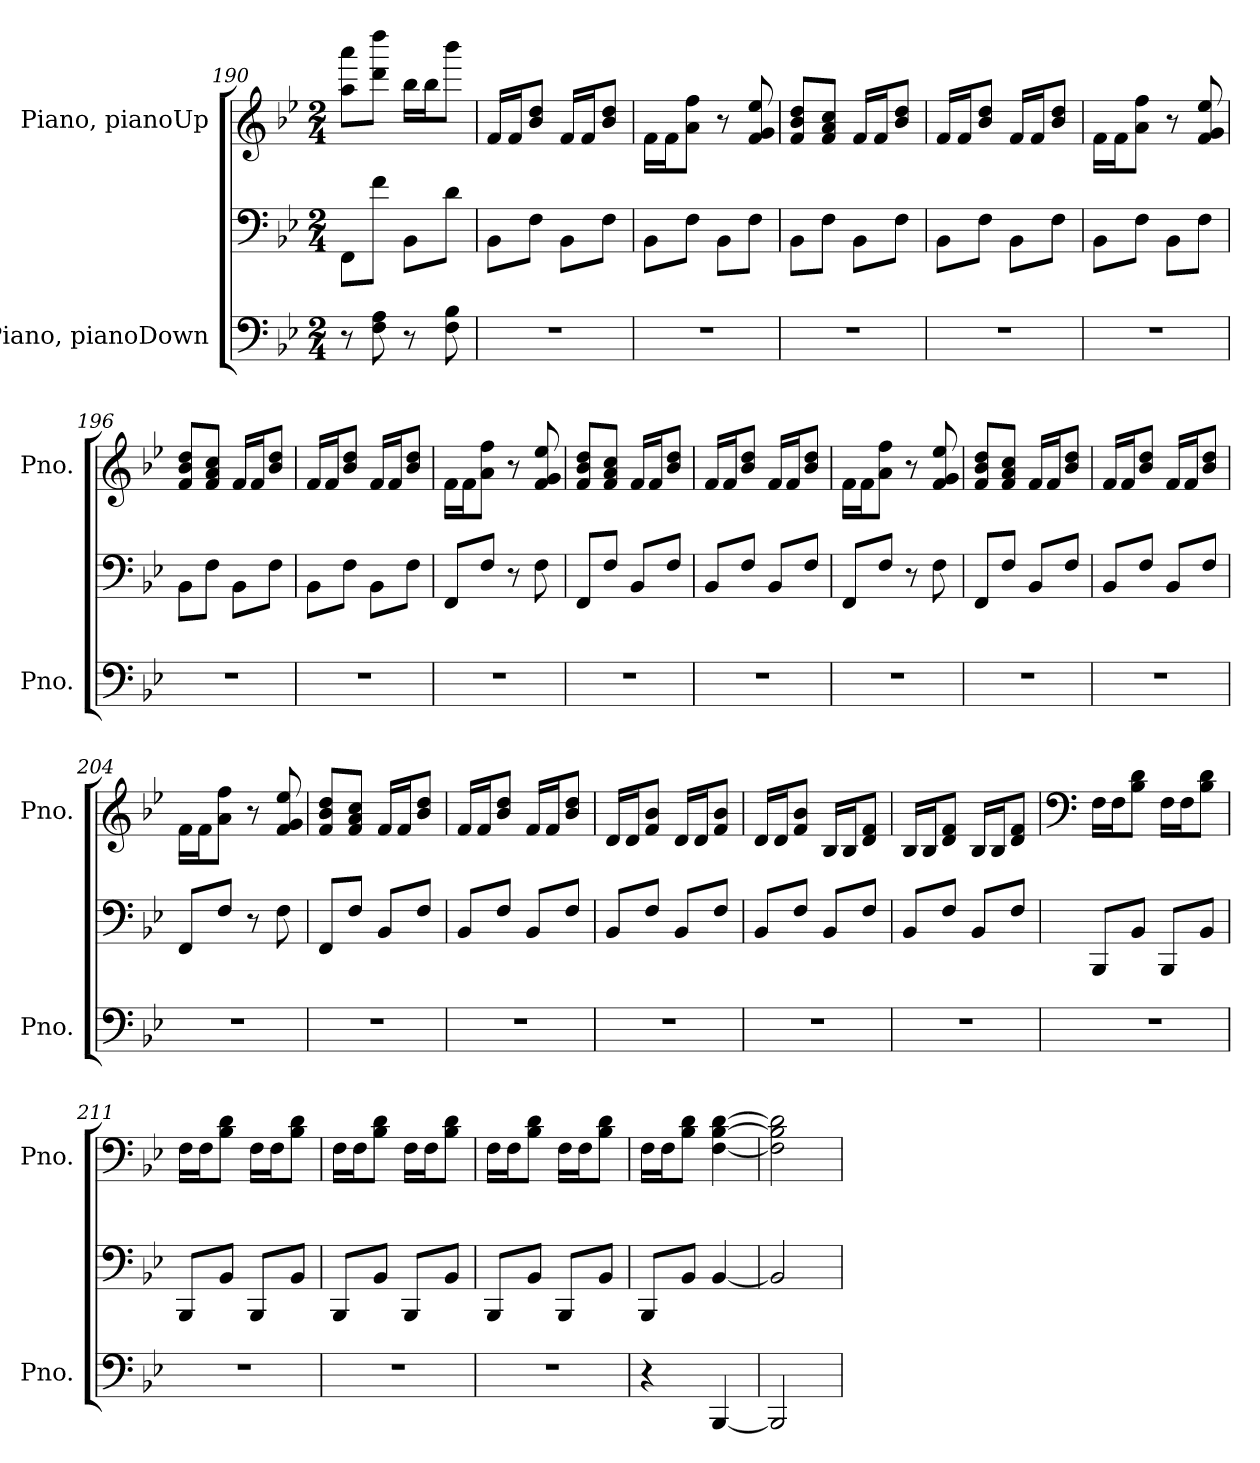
**kern	**kern	**kern
*part2	*part2	*part1
*staff3	*staff2	*staff1
*I"Piano, pianoDown	*	*I"Piano, pianoUp
*I'Pno.	*	*I'Pno.
*clefF4	*clefF4	*clefG2
*k[b-e-]	*k[b-e-]	*k[b-e-]
*M2/4	*M2/4	*M2/4
=190	=190	=190
8r	8FF\L	8aa\ 8aaa\L
8F\ 8A\	8f\J	8ddd\ 8dddd\J
8r	8BB-\L	16bb-\LL
.	.	16bb-\J
8F\ 8B-\	8d\J	8bbb-\J
=191	=191	=191
2r	8BB-\L	16f/LL
.	.	16f/J
.	8F\J	8b-/ 8dd/J
.	8BB-\L	16f/LL
.	.	16f/J
.	8F\J	8b-/ 8dd/J
=192	=192	=192
2r	8BB-\L	16f\LL
.	.	16f\J
.	8F\J	8a\ 8ff\J
.	8BB-\L	8r
.	8F\J	8f/ 8g/ 8ee-/
!!LO:LB:g=z
=193	=193	=193
2r	8BB-\L	8f/ 8b-/ 8dd/L
.	8F\J	8f/ 8a/ 8cc/J
.	8BB-\L	16f/LL
.	.	16f/J
.	8F\J	8b-/ 8dd/J
=194	=194	=194
2r	8BB-\L	16f/LL
.	.	16f/J
.	8F\J	8b-/ 8dd/J
.	8BB-\L	16f/LL
.	.	16f/J
.	8F\J	8b-/ 8dd/J
=195	=195	=195
2r	8BB-\L	16f\LL
.	.	16f\J
.	8F\J	8a\ 8ff\J
.	8BB-\L	8r
.	8F\J	8f/ 8g/ 8ee-/
=196	=196	=196
2r	8BB-\L	8f/ 8b-/ 8dd/L
.	8F\J	8f/ 8a/ 8cc/J
.	8BB-\L	16f/LL
.	.	16f/J
.	8F\J	8b-/ 8dd/J
=197	=197	=197
2r	8BB-\L	16f/LL
.	.	16f/J
.	8F\J	8b-/ 8dd/J
.	8BB-\L	16f/LL
.	.	16f/J
.	8F\J	8b-/ 8dd/J
=198	=198	=198
2r	8FF/L	16f\LL
.	.	16f\J
.	8F/J	8a\ 8ff\J
.	8r	8r
.	8F\	8f/ 8g/ 8ee-/
!!LO:PB:g=z
=199	=199	=199
2r	8FF/L	8f/ 8b-/ 8dd/L
.	8F/J	8f/ 8a/ 8cc/J
.	8BB-/L	16f/LL
.	.	16f/J
.	8F/J	8b-/ 8dd/J
=200	=200	=200
2r	8BB-/L	16f/LL
.	.	16f/J
.	8F/J	8b-/ 8dd/J
.	8BB-/L	16f/LL
.	.	16f/J
.	8F/J	8b-/ 8dd/J
=201	=201	=201
2r	8FF/L	16f\LL
.	.	16f\J
.	8F/J	8a\ 8ff\J
.	8r	8r
.	8F\	8f/ 8g/ 8ee-/
=202	=202	=202
2r	8FF/L	8f/ 8b-/ 8dd/L
.	8F/J	8f/ 8a/ 8cc/J
.	8BB-/L	16f/LL
.	.	16f/J
.	8F/J	8b-/ 8dd/J
=203	=203	=203
2r	8BB-/L	16f/LL
.	.	16f/J
.	8F/J	8b-/ 8dd/J
.	8BB-/L	16f/LL
.	.	16f/J
.	8F/J	8b-/ 8dd/J
=204	=204	=204
2r	8FF/L	16f\LL
.	.	16f\J
.	8F/J	8a\ 8ff\J
.	8r	8r
.	8F\	8f/ 8g/ 8ee-/
!!LO:LB:g=z
=205	=205	=205
2r	8FF/L	8f/ 8b-/ 8dd/L
.	8F/J	8f/ 8a/ 8cc/J
.	8BB-/L	16f/LL
.	.	16f/J
.	8F/J	8b-/ 8dd/J
=206	=206	=206
2r	8BB-/L	16f/LL
.	.	16f/J
.	8F/J	8b-/ 8dd/J
.	8BB-/L	16f/LL
.	.	16f/J
.	8F/J	8b-/ 8dd/J
=207	=207	=207
2r	8BB-/L	16d/LL
.	.	16d/J
.	8F/J	8f/ 8b-/J
.	8BB-/L	16d/LL
.	.	16d/J
.	8F/J	8f/ 8b-/J
=208	=208	=208
2r	8BB-/L	16d/LL
.	.	16d/J
.	8F/J	8f/ 8b-/J
.	8BB-/L	16B-/LL
.	.	16B-/J
.	8F/J	8d/ 8f/J
=209	=209	=209
2r	8BB-/L	16B-/LL
.	.	16B-/J
.	8F/J	8d/ 8f/J
.	8BB-/L	16B-/LL
.	.	16B-/J
.	8F/J	8d/ 8f/J
=210	=210	=210
*	*	*clefF4
2r	8BBB-/L	16F\LL
.	.	16F\J
.	8BB-/J	8B-\ 8d\J
.	8BBB-/L	16F\LL
.	.	16F\J
.	8BB-/J	8B-\ 8d\J
!!LO:LB:g=z
=211	=211	=211
2r	8BBB-/L	16F\LL
.	.	16F\J
.	8BB-/J	8B-\ 8d\J
.	8BBB-/L	16F\LL
.	.	16F\J
.	8BB-/J	8B-\ 8d\J
=212	=212	=212
2r	8BBB-/L	16F\LL
.	.	16F\J
.	8BB-/J	8B-\ 8d\J
.	8BBB-/L	16F\LL
.	.	16F\J
.	8BB-/J	8B-\ 8d\J
=213	=213	=213
2r	8BBB-/L	16F\LL
.	.	16F\J
.	8BB-/J	8B-\ 8d\J
.	8BBB-/L	16F\LL
.	.	16F\J
.	8BB-/J	8B-\ 8d\J
=214	=214	=214
4r	8BBB-/L	16F\LL
.	.	16F\J
.	8BB-/J	8B-\ 8d\J
[4BBB-/	[4BB-/	[4F\ [4B-\ [4d\
=215	=215	=215
2BBB-/]	2BB-/]	2F\] 2B-\] 2d\]
=	=	=
*-	*-	*-
